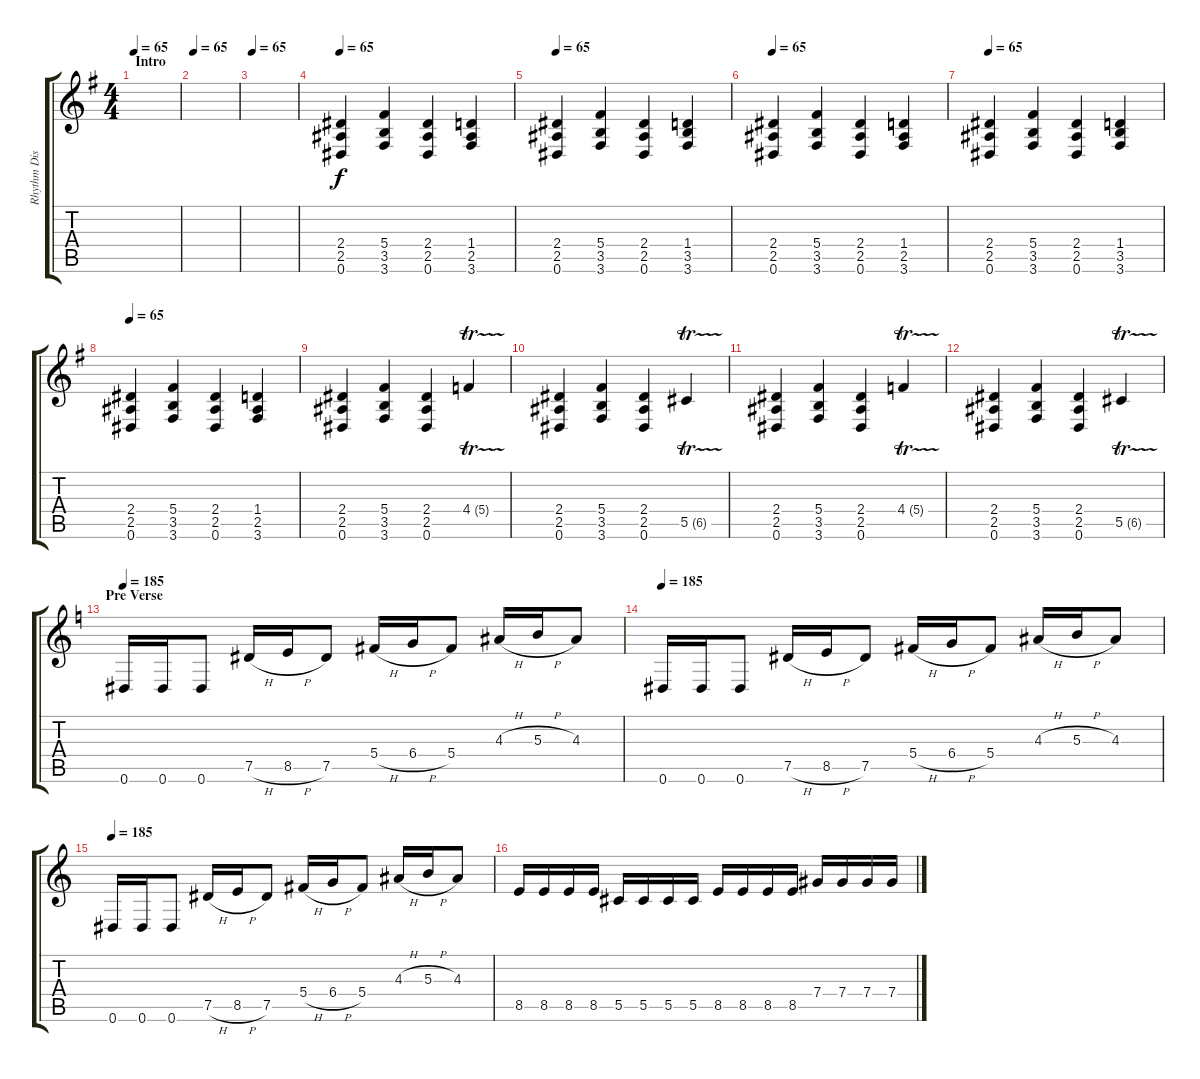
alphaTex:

\track ("Rhythm Distortion" "Rhythm Dis") {instrument distortionguitar}
\staff {score tabs}
\tuning (Eb4 Bb3 Gb3 Db3 Ab2 Eb2) {hide}
\ts (4 4)
\section ("" "Intro")
\tempo 65
\clef g2
\ks g
|
\tempo 65
|
\tempo 65
|
\tempo 65
(2.4 2.5 0.6).4{volume 4 balance 12} (5.4 3.5 3.6).4{volume 8} (2.4 2.5 0.6).4{volume 12} (1.4 2.5 3.6).4{volume 14} |
\tempo 65
(2.4 2.5 0.6).4 (5.4 3.5 3.6).4 (2.4 2.5 0.6).4 (1.4 3.5 3.6).4 |
\tempo 65
(2.4 2.5 0.6).4 (5.4 3.5 3.6).4 (2.4 2.5 0.6).4 (1.4 2.5 3.6).4 |
\tempo 65
(2.4 2.5 0.6).4 (5.4 3.5 3.6).4 (2.4 2.5 0.6).4 (1.4 3.5 3.6).4 |
\tempo 65
(2.4 2.5 0.6).4 (5.4 3.5 3.6).4 (2.4 2.5 0.6).4 (1.4 2.5 3.6).4 |
(2.4 2.5 0.6).4{balance 0} (5.4 3.5 3.6).4 (2.4 2.5 0.6).4 4.4{tr (5 64)}.4 |
(2.4 2.5 0.6).4 (5.4 3.5 3.6).4 (2.4 2.5 0.6).4 5.5{tr (6 64)}.4 |
(2.4 2.5 0.6).4 (5.4 3.5 3.6).4 (2.4 2.5 0.6).4 4.4{tr (5 64)}.4 |
(2.4 2.5 0.6).4 (5.4 3.5 3.6).4 (2.4 2.5 0.6).4 5.5{tr (6 64)}.4 |
\section ("" "Pre Verse")
\tempo 185
\ks c
0.6.16{balance 0} 0.6.16 0.6.8 7.5{h}.16 8.5{h}.16 7.5.8 5.4{h}.16 6.4{h}.16 5.4.8 4.3{h}.16 5.3{h}.16 4.3.8 |
\tempo 185
0.6.16 0.6.16 0.6.8 7.5{h}.16 8.5{h}.16 7.5.8 5.4{h}.16 6.4{h}.16 5.4.8 4.3{h}.16 5.3{h}.16 4.3.8 |
\tempo 185
0.6.16 0.6.16 0.6.8 7.5{h}.16 8.5{h}.16 7.5.8 5.4{h}.16 6.4{h}.16 5.4.8 4.3{h}.16 5.3{h}.16 4.3.8 |
8.5.16 8.5.16 8.5.16 8.5.16 5.5.16 5.5.16 5.5.16 5.5.16 8.5.16 8.5.16 8.5.16 8.5.16 7.4.16 7.4.16 7.4.16 7.4.16
